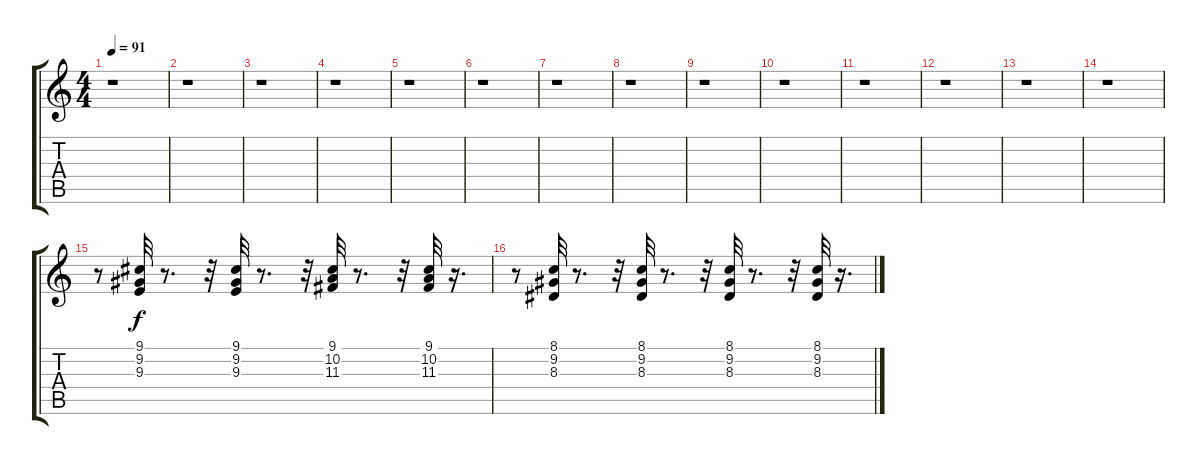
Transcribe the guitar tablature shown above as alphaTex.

\track "" {instrument drawbarorgan}
\staff {score tabs}
\tuning (E4 B3 G3 D3 A2 E2) {hide}
\ts (4 4)
\tempo 91
\clef g2
\ks c
r.1{dy f instrument drawbarorgan} |
r.1 |
r.1 |
r.1 |
r.1 |
r.1 |
r.1 |
r.1 |
r.1 |
r.1 |
r.1 |
r.1 |
r.1 |
r.1 |
r.8 (9.1 9.2 9.3).32 r.8{d} r.32 (9.1 9.2 9.3).32 r.8{d} r.32 (9.1 10.2 11.3).32 r.8{d} r.32 (9.1 10.2 11.3).32 r.16{d} |
r.8 (8.1 9.2 8.3).32 r.8{d} r.32 (8.1 9.2 8.3).32 r.8{d} r.32 (8.1 9.2 8.3).32 r.8{d} r.32 (8.1 9.2 8.3).32 r.16{d}
